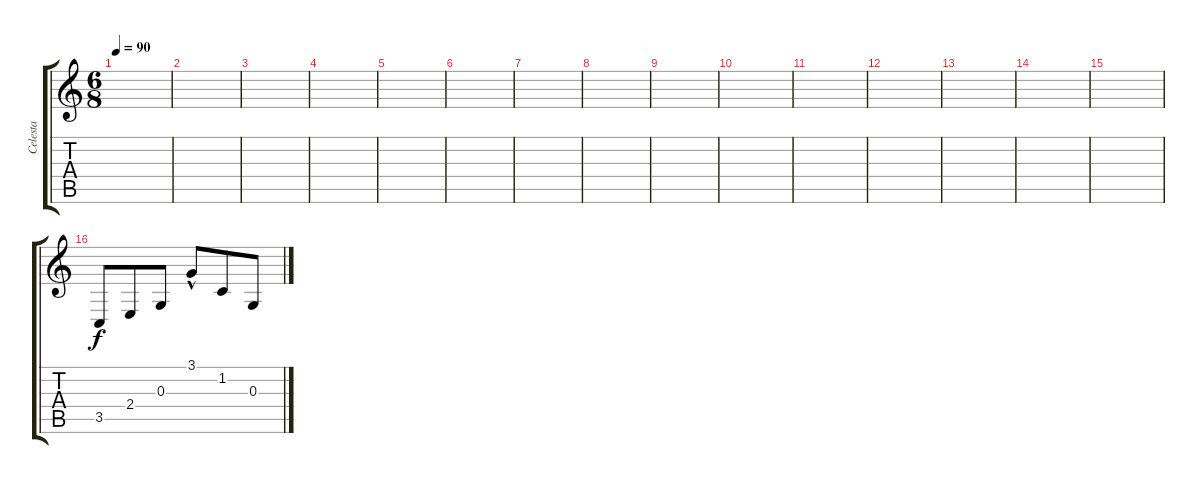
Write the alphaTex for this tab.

\track ("Celesta" "Celesta") {instrument pizzicatostrings}
\staff {score tabs}
\tuning (E4 B3 G3 D3 A2 E2) {hide}
\ts (6 8)
\tempo 90
\clef g2
\ks c
|
|
|
|
|
|
|
|
|
|
|
|
|
|
|
3.5.8 2.4.8 0.3.8 3.1{hac}.8 1.2.8 0.3.8
